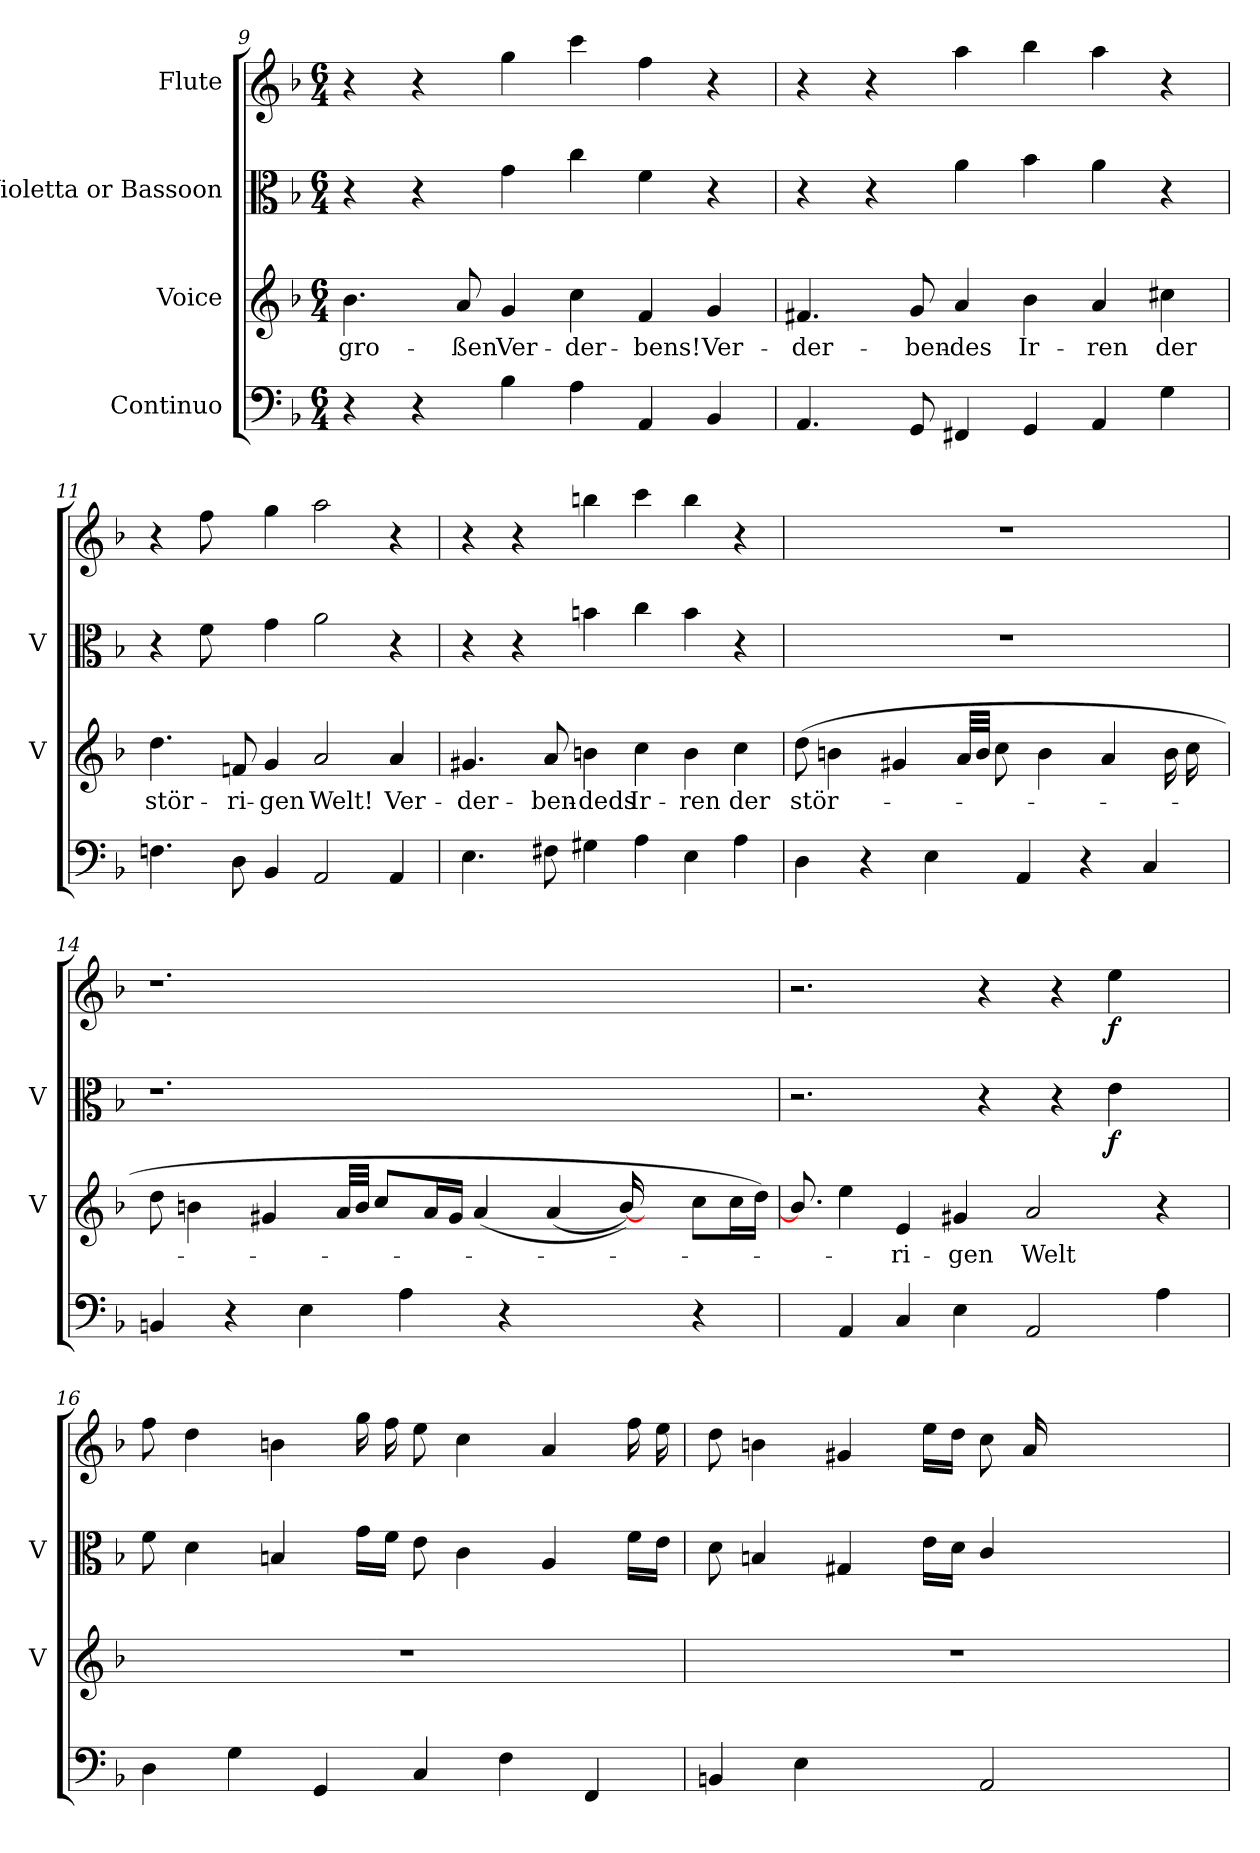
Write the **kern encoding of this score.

**kern	**kern	**text	**kern	**dynam	**kern	**dynam
*part4	*part3	*part3	*part2	*part2	*part1	*part1
*staff4	*staff3	*staff3	*staff2	*staff2	*staff1	*staff1
*I"Continuo	*I"Voice	*	*I"Violetta or Bassoon	*	*I"Flute	*
*	*I'V	*	*I'V	*	*	*
!!LO:LB:g=z
*clefF4	*clefG2	*	*clefC3	*	*clefG2	*
*k[b-]	*k[b-]	*	*k[b-]	*	*k[b-]	*
*M6/4	*M6/4	*	*M6/4	*	*M6/4	*
=9	=9	=9	=9	=9	=9	=9
4r	4.b-\	gro-	4r	.	4r	.
4r	.	.	4r	.	4r	.
.	8a/	-ßen	.	.	.	.
4B-\	4g/	Ver-	4g\	.	4gg\	.
4A\	4cc\	-der-	4cc\	.	4ccc\	.
4AA/	4f/	-bens!	4f\	.	4ff\	.
4BB-/	4g/	Ver-	4r	.	4r	.
=10	=10	=10	=10	=10	=10	=10
4.AA/	4.f#X/	-der-	4r	.	4r	.
.	.	.	4r	.	4r	.
8GG/	8g/	-ben-	.	.	.	.
4FF#X/	4a/	-des	4a\	.	4aa\	.
4GG/	4b-\	Ir-	4b-\	.	4bb-\	.
4AA/	4a/	-ren	4a\	.	4aa\	.
4G\	4cc#X\	der	4r	.	4r	.
=11	=11	=11	=11	=11	=11	=11
4.Fn\	4.dd\	stör-	4r	.	4r	.
.	.	.	8f\	.	8ff\	.
8D\	8fn/	-ri-	8ryy	.	8ryy	.
4BB-/	4g/	-gen	4g\	.	4gg\	.
2AA/	2a/	Welt!	2a\	.	2aa\	.
4AA/	4a/	Ver-	4r	.	4r	.
=12	=12	=12	=12	=12	=12	=12
4.E\	4.g#X/	-der-	4r	.	4r	.
.	.	.	4r	.	4r	.
8F#X\	8a/	-ben-	.	.	.	.
4G#X\	4bn\	-deds	4bn\	.	4bbn\	.
4A\	4cc\	Ir-	4cc\	.	4ccc\	.
4E\	4b\	-ren	4b\	.	4bb\	.
4A\	4cc\	der	4r	.	4r	.
!!LO:PB:g=z
=13	=13	=13	=13	=13	=13	=13
4D\	(>8dd\	stör-	1.r	.	1.r	.
.	4bn\	.	.	.	.	.
4r	.	.	.	.	.	.
.	4g#X/	.	.	.	.	.
4E\	.	.	.	.	.	.
.	32a/LLL	.	.	.	.	.
.	32b/JJJ	.	.	.	.	.
.	8cc\	.	.	.	.	.
4AA/	.	.	.	.	.	.
.	4b\	.	.	.	.	.
4r	.	.	.	.	.	.
.	4a/	.	.	.	.	.
4C/	.	.	.	.	.	.
.	16b\	.	.	.	.	.
.	16cc\	.	.	.	.	.
.	16ryy	.	.	.	.	.
=14	=14	=14	=14	=14	=14	=14
4BBn/	8dd\	.	1.r	.	1.r	.
.	4bn\	.	.	.	.	.
4r	.	.	.	.	.	.
.	4g#X/	.	.	.	.	.
4E\	.	.	.	.	.	.
.	32a/LLL	.	.	.	.	.
.	32b/JJJ	.	.	.	.	.
.	8cc/L	.	.	.	.	.
4A\	.	.	.	.	.	.
.	16a/L	.	.	.	.	.
.	16g#/JJ	.	.	.	.	.
.	(>4a/	.	.	.	.	.
4r	.	.	.	.	.	.
.	(>4a/	.	.	.	.	.
4ryy	.	.	.	.	.	.
.	[16b/))	.	.	.	.	.
8.ryy	8.ryy	.	4..ryy	.	4..ryy	.
4r	8cc\L	.	.	.	.	.
.	16cc\L	.	.	.	.	.
.	16dd\JJ)	.	.	.	.	.
=15	=15	=15	=15	=15	=15	=15
8.ryy	8.b/]	.	2.r	.	2.r	.
4AA/	4ee\	.	.	.	.	.
4C/	4e/	-ri-	.	.	.	.
4E\	4g#X/	-gen	.	.	.	.
.	.	.	4r	.	4r	.
2AA/	2a/	Welt	.	.	.	.
.	.	.	4r	.	4r	.
!	!	!	!	!LO:DY:b	!	!LO:DY:b
.	.	.	4e\	f	4ee\	f
4A\	4r	.	.	.	.	.
.	.	.	8.ryy	.	8.ryy	.
=16	=16	=16	=16	=16	=16	=16
4D\	1.r	.	8f\	.	8ff\	.
.	.	.	4d\	.	4dd\	.
4G\	.	.	.	.	.	.
.	.	.	4Bn/	.	4bn\	.
4GG/	.	.	.	.	.	.
.	.	.	16g\LL	.	16gg\	.
.	.	.	16f\JJ	.	16ff\	.
4C/	.	.	8e\	.	8ee\	.
.	.	.	4c\	.	4cc\	.
4F\	.	.	.	.	.	.
.	.	.	4A/	.	4a/	.
4FF/	.	.	.	.	.	.
.	.	.	16f\LL	.	16ff\	.
.	.	.	16e\JJ	.	16ee\	.
!!LO:LB:g=z
=17	=17	=17	=17	=17	=17	=17
4BBn/	1.r	.	8d\	.	8dd\	.
.	.	.	4Bn/	.	4bn\	.
4E\	.	.	.	.	.	.
.	.	.	4G#X/	.	4g#X/	.
4ryy	.	.	.	.	.	.
.	.	.	16e\LL	.	16ee\LL	.
.	.	.	16d\JJ	.	16dd\JJ	.
2AA/	.	.	4c/	.	8cc\	.
.	.	.	.	.	16a/	.
.	.	.	.	.	4ryy	.
.	.	.	4ryy	.	.	.
.	.	.	.	.	16ryy	.
4ryy	.	.	4ryy	.	4ryy	.
=	=	=	=	=	=	=
*-	*-	*-	*-	*-	*-	*-
